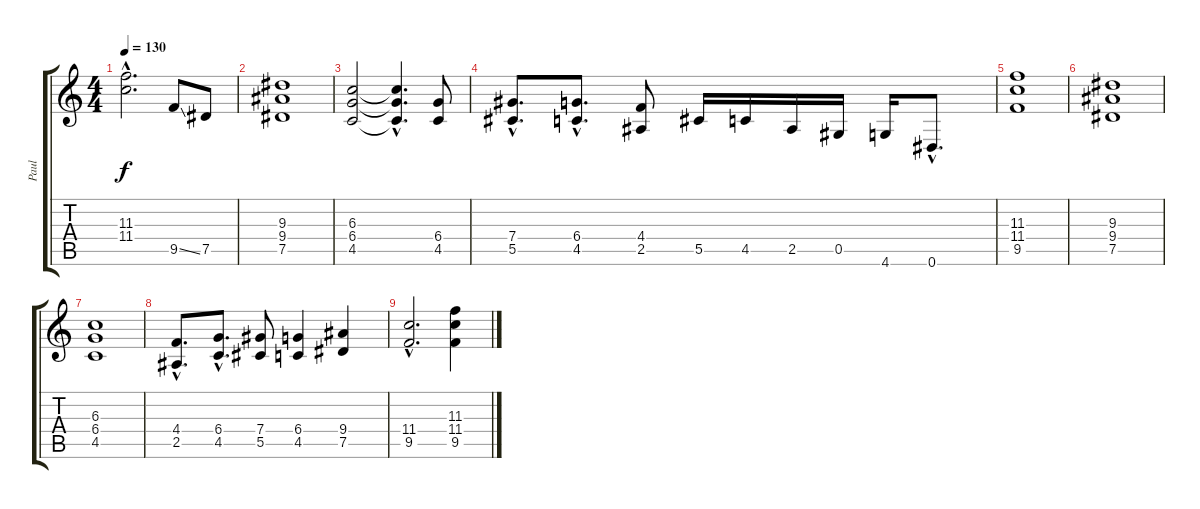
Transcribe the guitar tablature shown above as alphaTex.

\track ("Paul" "Paul") {instrument distortionguitar}
\staff {score tabs}
\tuning (Eb4 Bb3 Gb3 Db3 Ab2 Eb2) {hide}
\ts (4 4)
\tempo 130
\clef g2
\ks c
(11.3{hac} 11.4{hac}).2{d dy f} 9.5{ss}.8 7.5.8 |
(9.3 9.4 7.5).1 |
(6.3 6.4 4.5).2 (6.3{hac t} 6.4{hac t} 4.5{hac t}).4{d} (6.4 4.5).8 |
(7.4{hac} 5.5{hac}).8{d} (6.4{hac} 4.5{hac}).8{d} (4.4 2.5).8 5.5.16 4.5.16 2.5.16 0.5.16 4.6.16 0.6{hac}.8{d} |
(11.3 11.4 9.5).1 |
(9.3 9.4 7.5).1 |
(6.3 6.4 4.5).1 |
(4.4{hac} 2.5{hac}).8{d} (6.4{hac} 4.5{hac}).8{d} (7.4 5.5).8 (6.4 4.5).4 (9.4 7.5).4 |
(11.4{hac} 9.5{hac}).2{d} (11.3 11.4 9.5).4
